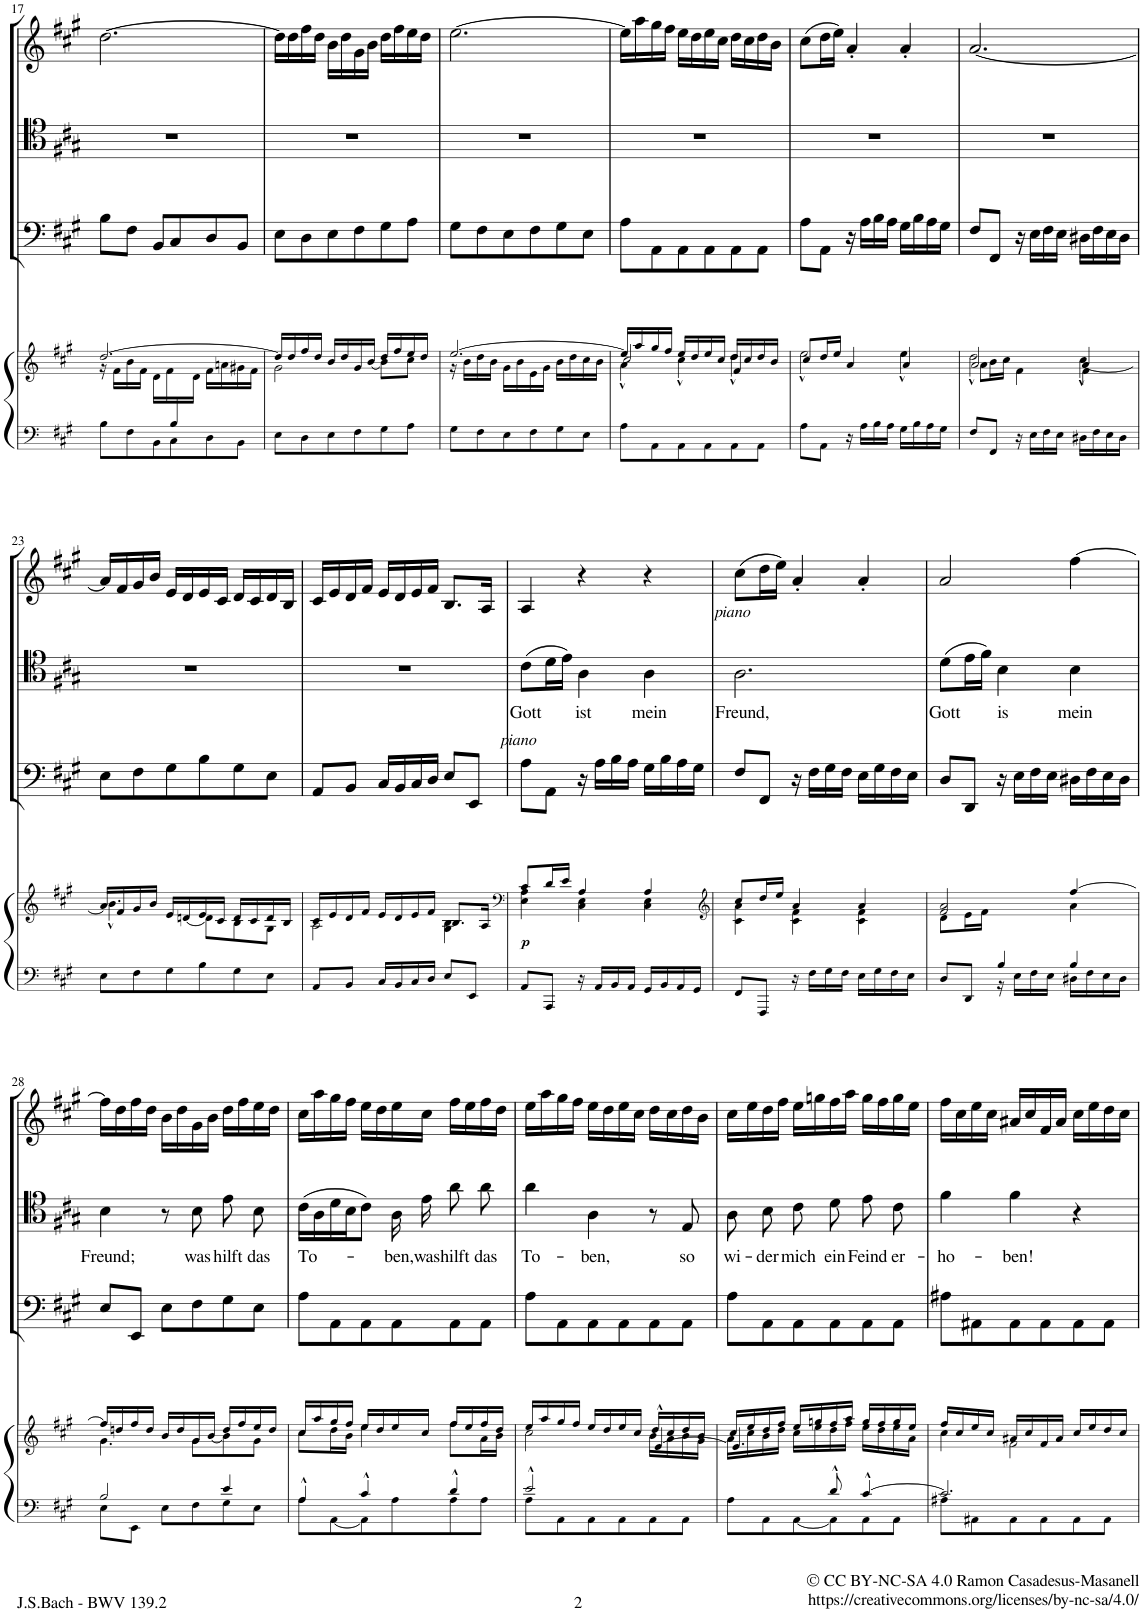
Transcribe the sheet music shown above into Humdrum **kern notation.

**kern	**kern	**dynam	**kern	**dynam	**kern	**text	**kern	**dynam
*part4	*part4	*part4	*part3	*part3	*part2	*part2	*part1	*part1
*staff5	*staff4	*staff4/5	*staff3	*staff3	*staff2	*staff2	*staff1	*staff1
*I"Piano reduction	*	*	*I"Continuo	*	*I"Tenore	*	*I"Violino I concertato	*
*I'Pno	*	*	*	*	*	*	*I'Vln	*
!!LO:PB:g=z
*clefF4	*clefG2	*	*clefF4	*	*clefC4	*	*clefG2	*
*k[f#c#g#]	*k[f#c#g#]	*	*k[f#c#g#]	*	*k[f#c#g#]	*	*k[f#c#g#]	*
*M3/4	*M3/4	*	*M3/4	*	*M3/4	*	*M3/4	*
=17	=17	=17	=17	=17	=17	=17	=17	=17
*^	*^	*	*	*	*	*	*	*
4.ryy	8B\L	[2.dd/	16r	.	8B\L	.	2.r	.	[2.dd\	.
.	.	.	16f#\LL	.	.	.	.	.	.	.
.	8F#\	.	16b\	.	8F#\J	.	.	.	.	.
.	.	.	16f#\JJ	.	.	.	.	.	.	.
.	8BB\	.	16d\LL	.	8BB/L	.	.	.	.	.
.	.	.	16f#\	.	.	.	.	.	.	.
16B/	8C#\	.	16ryy	.	8C#/	.	.	.	.	.
4ryy	.	.	16d\JJ	.	.	.	.	.	.	.
.	8D\	.	16f#\LL	.	8D/	.	.	.	.	.
.	.	.	16an\	.	.	.	.	.	.	.
.	8BB\J	.	16g#X\	.	8BB/J	.	.	.	.	.
16ryy	.	.	16f#\JJ	.	.	.	.	.	.	.
*v	*v	*	*	*	*	*	*	*	*	*
=18	=18	=18	=18	=18	=18	=18	=18	=18	=18
8E\L	16dd/LL]	2g#\	.	8E\L	.	2.r	.	16dd\LL]	.
.	16dd/	.	.	.	.	.	.	16dd\	.
8D\	16ff#/	.	.	8D\	.	.	.	16ff#\	.
.	16dd/JJ	.	.	.	.	.	.	16dd\JJ	.
8E\	16b/LL	.	.	8E\	.	.	.	16b\LL	.
.	16dd/	.	.	.	.	.	.	16dd\	.
8F#\	16g#/	.	.	8F#\	.	.	.	16g#\	.
.	[<16b/JJ	.	.	.	.	.	.	16b\JJ	.
8G#\	16dd/LL	8b\L]	.	8G#\	.	.	.	16dd\LL	.
.	16ff#/	.	.	.	.	.	.	16ff#\	.
8A\J	16ee/	8cc#\J	.	8A\J	.	.	.	16ee\	.
.	16dd/JJ	.	.	.	.	.	.	16dd\JJ	.
=19	=19	=19	=19	=19	=19	=19	=19	=19	=19
8G#\L	[2.ee/	16r	.	8G#\L	.	2.r	.	[2.ee\	.
.	.	16b\LL	.	.	.	.	.	.	.
8F#\	.	16dd\	.	8F#\	.	.	.	.	.
.	.	16b\JJ	.	.	.	.	.	.	.
8E\	.	16g#\LL	.	8E\	.	.	.	.	.
.	.	16b\	.	.	.	.	.	.	.
8F#\	.	16e\	.	8F#\	.	.	.	.	.
.	.	16g#\JJ	.	.	.	.	.	.	.
8G#\	.	16b\LL	.	8G#\	.	.	.	.	.
.	.	16dd\	.	.	.	.	.	.	.
8E\J	.	16cc#\	.	8E\J	.	.	.	.	.
.	.	16b\JJ	.	.	.	.	.	.	.
=20	=20	=20	=20	=20	=20	=20	=20	=20	=20
*	*	*^	*	*	*	*	*	*	*
8A\L	16ee/LL]	4a^^\	2cc#/	.	8A\L	.	2.r	.	16ee\LL]	.
.	16aa/	.	.	.	.	.	.	.	16aa\	.
8AA\	16gg#/	.	.	.	8AA\	.	.	.	16gg#\	.
.	16ff#/JJ	.	.	.	.	.	.	.	16ff#\JJ	.
8AA\	16ee/LL	4cc#^^\	.	.	8AA\	.	.	.	16ee\LL	.
.	16dd/	.	.	.	.	.	.	.	16dd\	.
8AA\	16ee/	.	.	.	8AA\	.	.	.	16ee\	.
.	16cc#/JJ	.	.	.	.	.	.	.	16cc#\JJ	.
8AA\	16dd/LL	4dd^^\	4f#/	.	8AA\	.	.	.	16dd\LL	.
.	16cc#/	.	.	.	.	.	.	.	16cc#\	.
8AA\J	16dd/	.	.	.	8AA\J	.	.	.	16dd\	.
.	16b/JJ	.	.	.	.	.	.	.	16b\JJ	.
*	*	*v	*v	*	*	*	*	*	*	*
=21	=21	=21	=21	=21	=21	=21	=21	=21	=21
8A\L	8cc#/L	2ee^^\	.	8A\L	.	2.r	.	(8cc#\L	.
8AA\J	16dd/L	.	.	8AA\J	.	.	.	16dd\L	.
.	16ee/JJ	.	.	.	.	.	.	16ee\JJ)	.
16r	4a/	.	.	16r	.	.	.	4a'/	.
16A\LL	.	.	.	16A\LL	.	.	.	.	.
16B\	.	.	.	16B\	.	.	.	.	.
16A\JJ	.	.	.	16A\JJ	.	.	.	.	.
16G#\LL	4a/	4ee^^\	.	16G#\LL	.	.	.	4a'/	.
16B\	.	.	.	16B\	.	.	.	.	.
16A\	.	.	.	16A\	.	.	.	.	.
16G#\JJ	.	.	.	16G#\JJ	.	.	.	.	.
=22	=22	=22	=22	=22	=22	=22	=22	=22	=22
*	*	*^	*	*	*	*	*	*	*
8F#/L	2a/	8a\L	2dd^^\	.	8F#/L	.	2.r	.	[2.a/	.
8FF#/J	.	16b\L	.	.	8FF#/J	.	.	.	.	.
.	.	16cc#\JJ	.	.	.	.	.	.	.	.
16r	.	4f#\	.	.	16r	.	.	.	.	.
16E\LL	.	.	.	.	16E\LL	.	.	.	.	.
16F#\	.	.	.	.	16F#\	.	.	.	.	.
16E\JJ	.	.	.	.	16E\JJ	.	.	.	.	.
16D#X\LL	[<4a/	4f#\	4cc#^^\	.	16D#X\LL	.	.	.	.	.
16F#\	.	.	.	.	16F#\	.	.	.	.	.
16E\	.	.	.	.	16E\	.	.	.	.	.
16D#\JJ	.	.	.	.	16D#\JJ	.	.	.	.	.
*	*	*v	*v	*	*	*	*	*	*	*
!!LO:LB:g=z
=23	=23	=23	=23	=23	=23	=23	=23	=23	=23
8E\L	16a/LL]	4.b^^\	.	8E\L	.	2.r	.	16a/LL]	.
.	16f#/	.	.	.	.	.	.	16f#/	.
8F#\	16g#/	.	.	8F#\	.	.	.	16g#/	.
.	16b/JJ	.	.	.	.	.	.	16b/JJ	.
8G#\	16e/LL	.	.	8G#\	.	.	.	16e/LL	.
.	[<16dn/	.	.	.	.	.	.	16d/	.
8B\	16e/	8d\L]	.	8B\	.	.	.	16e/	.
.	16c#/JJ	.	.	.	.	.	.	16c#/JJ	.
8G#\	16d/LL	8B\	.	8G#\	.	.	.	16d/LL	.
.	16c#/	.	.	.	.	.	.	16c#/	.
8E\J	16d/	8G#\J	.	8E\J	.	.	.	16d/	.
.	16B/JJ	.	.	.	.	.	.	16B/JJ	.
=24	=24	=24	=24	=24	=24	=24	=24	=24	=24
8AA/L	16c#/LL	2A\	.	8AA/L	.	2.r	.	16c#/LL	.
.	16e/	.	.	.	.	.	.	16e/	.
8BB/J	16d/	.	.	8BB/J	.	.	.	16d/	.
.	16f#/JJ	.	.	.	.	.	.	16f#/JJ	.
16C#/LL	16e/LL	.	.	16C#/LL	.	.	.	16e/LL	.
16BB/	16d/	.	.	16BB/	.	.	.	16d/	.
16C#/	16e/	.	.	16C#/	.	.	.	16e/	.
16D/JJ	16f#/JJ	.	.	16D/JJ	.	.	.	16f#/JJ	.
8E/L	8.B/L	4G#\ 4B\	.	8E/L	.	.	.	8.B/L	.
8EE/J	.	.	.	8EE/J	.	.	.	.	.
.	16A/Jk	.	.	.	.	.	.	16A/Jk	.
=25	=25	=25	=25	=25	=25	=25	=25	=25	=25
*	*clefF4	*	*	*	*	*	*	*	*
!	!	!	!LO:DY:b	!	!LO:DY:a	!	!LO:LY:b	!	!
8AA/L	8c#/L	4E\ 4A\	p	8A\L	other-dynamics	(8c#\L	Gott	4A/	.
8AAA/J	16d/L	.	.	8AA\J	.	16d\L	.	.	.
.	16e/JJ	.	.	.	.	16e\JJ)	.	.	.
!	!	!	!	!	!	!	!LO:LY:b	!	!
16r	4A/	4C#\ 4E\	.	16r	.	4A\	ist	4r	.
16AA/LL	.	.	.	16A\LL	.	.	.	.	.
16BB/	.	.	.	16B\	.	.	.	.	.
16AA/JJ	.	.	.	16A\JJ	.	.	.	.	.
!	!	!	!	!	!	!	!LO:LY:b	!	!
16GG#/LL	4A/	4C#\ 4E\	.	16G#\LL	.	4A\	mein	4r	.
16BB/	.	.	.	16B\	.	.	.	.	.
16AA/	.	.	.	16A\	.	.	.	.	.
16GG#/JJ	.	.	.	16G#\JJ	.	.	.	.	.
=26	=26	=26	=26	=26	=26	=26	=26	=26	=26
*	*clefG2	*	*	*	*	*	*	*	*
!	!	!	!	!	!	!	!LO:LY:b	!	!LO:DY:b
8FF#/L	8cc#/L	4c#\ 4a\	.	8F#/L	.	2.A\	Freund,	(8cc#\L	other-dynamics
8FFF#/J	16dd/L	.	.	8FF#/J	.	.	.	16dd\L	.
.	16ee/JJ	.	.	.	.	.	.	16ee\JJ)	.
16r	4a/	4c#\ 4f#\	.	16r	.	.	.	4a'/	.
16F#\LL	.	.	.	16F#\LL	.	.	.	.	.
16G#\	.	.	.	16G#\	.	.	.	.	.
16F#\JJ	.	.	.	16F#\JJ	.	.	.	.	.
16E\LL	4a/	4c#\ 4f#\	.	16E\LL	.	.	.	4a'/	.
16G#\	.	.	.	16G#\	.	.	.	.	.
16F#\	.	.	.	16F#\	.	.	.	.	.
16E\JJ	.	.	.	16E\JJ	.	.	.	.	.
=27	=27	=27	=27	=27	=27	=27	=27	=27	=27
*^	*	*	*	*	*	*	*	*	*
!	!	!	!	!	!	!	!	!LO:LY:b	!	!
4ryy	8D/L	2f#/ 2a/	8d\L	.	8D/L	.	(8d\L	Gott	2a/	.
.	8DD/J	.	16e\L	.	8DD/J	.	16e\L	.	.	.
.	.	.	16f#\JJ	.	.	.	16f#\JJ)	.	.	.
!	!	!	!	!	!	!	!	!LO:LY:b	!	!
4B/	16r	.	4ryy	.	16r	.	4B\	is	.	.
.	16E\LL	.	.	.	16E\LL	.	.	.	.	.
.	16F#\	.	.	.	16F#\	.	.	.	.	.
.	16E\JJ	.	.	.	16E\JJ	.	.	.	.	.
!	!	!	!	!	!	!	!	!LO:LY:b	!	!
4B/	16D#X\LL	[4ff#/	4a\	.	16D#X\LL	.	4B\	mein	[4ff#\	.
.	16F#\	.	.	.	16F#\	.	.	.	.	.
.	16E\	.	.	.	16E\	.	.	.	.	.
.	16D#\JJ	.	.	.	16D#\JJ	.	.	.	.	.
!!LO:LB:g=z
=28	=28	=28	=28	=28	=28	=28	=28	=28	=28	=28
!	!	!	!	!	!	!	!	!LO:LY:b	!	!
2B/	8E\L	16ff#/LL]	4.g#\	.	8E/L	.	4B\	Freund;	16ff#\LL]	.
.	.	16ddn/	.	.	.	.	.	.	16dd\	.
.	8EE\J	16ff#/	.	.	8EE/J	.	.	.	16ff#\	.
.	.	16dd/JJ	.	.	.	.	.	.	16dd\JJ	.
.	8E\L	16b/LL	.	.	8E\L	.	8r	.	16b\LL	.
.	.	16dd/	.	.	.	.	.	.	16dd\	.
!	!	!	!	!	!	!	!	!LO:LY:b	!	!
.	8F#\	16g#/	8g#\L	.	8F#\	.	8B\	was	16g#\	.
.	.	[<16b/JJ	.	.	.	.	.	.	16b\JJ	.
!	!	!	!	!	!	!	!	!LO:LY:b	!	!
4e/	8G#\	16dd/LL	8b\]	.	8G#\	.	8e\	hilft	16dd\LL	.
.	.	16ff#/	.	.	.	.	.	.	16ff#\	.
!	!	!	!	!	!	!	!	!LO:LY:b	!	!
.	8E\J	16ee/	8g#\J	.	8E\J	.	8B\	das	16ee\	.
.	.	16dd/JJ	.	.	.	.	.	.	16dd\JJ	.
=29	=29	=29	=29	=29	=29	=29	=29	=29	=29	=29
!	!	!	!	!	!	!	!	!LO:LY:b	!	!
4A^^/	8A\L	16cc#/LL	8cc#\L	.	8A\L	.	(16c#\LL	To-	16cc#\LL	.
.	.	16aa/	.	.	.	.	16A\	.	16aa\	.
.	[8AA\	16gg#/	16dd\L	.	8AA\	.	16d\	.	16gg#\	.
.	.	16ff#/JJ	16b\JJ	.	.	.	16B\J	.	16ff#\JJ	.
4c#^^/	8AA\]	16ee/LL	4ee\	.	8AA\	.	8c#\J)	.	16ee\LL	.
.	.	16dd/	.	.	.	.	.	.	16dd\	.
!	!	!	!	!	!	!	!	!LO:LY:b	!	!
.	8A\	16ee/	.	.	8AA\	.	16A\	-ben,	16ee\	.
!	!	!	!	!	!	!	!	!LO:LY:b	!	!
.	.	16cc#/JJ	.	.	.	.	16e\	was	16cc#\JJ	.
!	!	!	!	!	!	!	!	!LO:LY:b	!	!
4d^^/	8A\	16ff#/LL	8ff#\L	.	8AA\	.	8a\	hilft	16ff#\LL	.
.	.	16ee/	.	.	.	.	.	.	16ee\	.
!	!	!	!	!	!	!	!	!LO:LY:b	!	!
.	8A\J	16ff#/	16a\L	.	8AA\J	.	8a\	das	16ff#\	.
.	.	16dd/JJ	16b\JJ	.	.	.	.	.	16dd\JJ	.
=30	=30	=30	=30	=30	=30	=30	=30	=30	=30	=30
*	*	*	*^	*	*	*	*	*	*	*
!	!	!	!	!	!	!	!	!	!LO:LY:b	!	!
2e^^/	8A\L	16ee/LL	2cc#\	2ryy	.	8A\L	.	4a\	To-	16ee\LL	.
.	.	16aa/	.	.	.	.	.	.	.	16aa\	.
.	8AA\	16gg#/	.	.	.	8AA\	.	.	.	16gg#\	.
.	.	16ff#/JJ	.	.	.	.	.	.	.	16ff#\JJ	.
!	!	!	!	!	!	!	!	!	!LO:LY:b	!	!
.	8AA\	16ee/LL	.	.	.	8AA\	.	4A\	-ben,	16ee\LL	.
.	.	16dd/	.	.	.	.	.	.	.	16dd\	.
.	8AA\	16ee/	.	.	.	8AA\	.	.	.	16ee\	.
.	.	16cc#/JJ	.	.	.	.	.	.	.	16cc#\JJ	.
4ryy	8AA\	16dd/LL	16b\LL	[4e^^/	.	8AA\	.	8r	.	16dd\LL	.
.	.	16cc#/	16a\	.	.	.	.	.	.	16cc#\	.
!	!	!	!	!	!	!	!	!	!LO:LY:b	!	!
.	8AA\J	16dd/	16b\	.	.	8AA\J	.	8E/	so	16dd\	.
.	.	16b/JJ	16g#\JJ	.	.	.	.	.	.	16b\JJ	.
=31	=31	=31	=31	=31	=31	=31	=31	=31	=31	=31	=31
!	!	!	!	!	!	!	!	!	!LO:LY:b	!	!
4.ryy	8A\L	16cc#/LL	16a\LL	4.e/]	.	8A\L	.	8A\	wi-	16cc#\LL	.
.	.	16ee/	16cc#\	.	.	.	.	.	.	16ee\	.
!	!	!	!	!	!	!	!	!	!LO:LY:b	!	!
.	8AA\	16dd/	16b\	.	.	8AA\	.	8B\	-der	16dd\	.
.	.	16ff#/JJ	16dd\JJ	.	.	.	.	.	.	16ff#\JJ	.
!	!	!	!	!	!	!	!	!	!LO:LY:b	!	!
.	[8AA\	16ee/LL	16cc#\LL	.	.	8AA\	.	8c#\	mich	16ee\LL	.
.	.	16ggn/	16ee\	.	.	.	.	.	.	16ggn\	.
!	!	!	!	!	!	!	!	!	!LO:LY:b	!	!
8d^^/	8AA\]	16ff#/	16dd\	4.ryy	.	8AA\	.	8d\	ein	16ff#\	.
.	.	16aa/JJ	16ff#\JJ	.	.	.	.	.	.	16aa\JJ	.
!	!	!	!	!	!	!	!	!	!LO:LY:b	!	!
[4c#^^/	8AA\	16gg/LL	16ee\LL	.	.	8AA\	.	8e\	Feind	16gg\LL	.
.	.	16ff#/	16dd\	.	.	.	.	.	.	16ff#\	.
!	!	!	!	!	!	!	!	!	!LO:LY:b	!	!
.	8AA\J	16gg/	16ee\	.	.	8AA\J	.	8c#\	er-	16gg\	.
.	.	16ee/JJ	16a\JJ	.	.	.	.	.	.	16ee\JJ	.
*	*	*	*v	*v	*	*	*	*	*	*	*
=32	=32	=32	=32	=32	=32	=32	=32	=32	=32	=32
!	!	!	!	!	!	!	!	!LO:LY:b	!	!
2.c#/]	8A#X\L	16ff#/LL	4cc#\	.	8A#X\L	.	4f#\	-ho-	16ff#\LL	.
.	.	16cc#/	.	.	.	.	.	.	16cc#\	.
.	8AA#X\	16ee/	.	.	8AA#X\	.	.	.	16ee\	.
.	.	16cc#/JJ	.	.	.	.	.	.	16cc#\JJ	.
!	!	!	!	!	!	!	!	!LO:LY:b	!	!
.	8AA#\	16a#X/LL	2f#\	.	8AA#\	.	4f#\	-ben!	16a#X/LL	.
.	.	16cc#/	.	.	.	.	.	.	16cc#/	.
.	8AA#\	16f#/	.	.	8AA#\	.	.	.	16f#/	.
.	.	16a#/JJ	.	.	.	.	.	.	16a#/JJ	.
.	8AA#\	16cc#/LL	.	.	8AA#\	.	4r	.	16cc#\LL	.
.	.	16ee/	.	.	.	.	.	.	16ee\	.
.	8AA#\J	16dd/	.	.	8AA#\J	.	.	.	16dd\	.
.	.	16cc#/JJ	.	.	.	.	.	.	16cc#\JJ	.
*v	*v	*	*	*	*	*	*	*	*	*
*	*v	*v	*	*	*	*	*	*	*
=	=	=	=	=	=	=	=	=
*-	*-	*-	*-	*-	*-	*-	*-	*-
